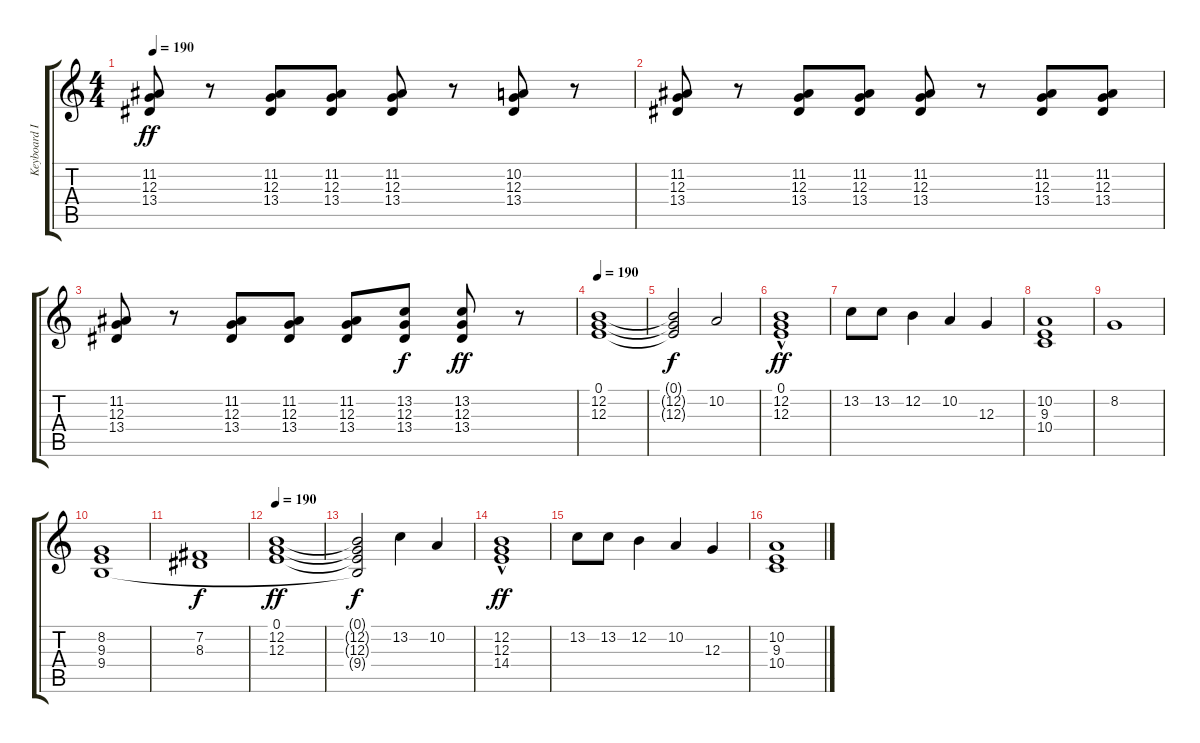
\track ("Keyboard II" "Keyboard I") {instrument acousticgrandpiano}
\staff {score tabs}
\tuning (E4 B3 G3 D3 A2 D2) {hide}
\ts (4 4)
\tempo 190
\clef g2
\ks c
(11.2 12.3 13.4).8{dy ff} r.8 (11.2 12.3 13.4).8 (11.2 12.3 13.4).8 (11.2 12.3 13.4).8 r.8 (10.2 12.3 13.4).8 r.8 |
(11.2 12.3 13.4).8{volume 13 instrument stringensemble1} r.8 (11.2 12.3 13.4).8 (11.2 12.3 13.4).8 (11.2 12.3 13.4).8 r.8 (11.2 12.3 13.4).8 (11.2 12.3 13.4).8 |
(11.2 12.3 13.4).8 r.8 (11.2 12.3 13.4).8 (11.2 12.3 13.4).8 (11.2 12.3 13.4).8 (13.2 12.3 13.4).8{dy f} (13.2 12.3 13.4).8{dy ff} r.8 |
\tempo 190
(0.1 12.2 12.3).1{volume 14 instrument stringensemble1} |
(0.1{t} 12.2{t} 12.3{t}).2{dy f} 10.2.2 |
(0.1 12.2 12.3{hac}).1{dy ff} |
13.2.8 13.2.8 12.2.4 10.2.4 12.3.4 |
(10.2 9.3 10.4).1 |
8.2.1 |
(8.2 9.3 9.4).1 |
(7.2 8.3).1{dy f} |
\tempo 190
(0.1 12.2 12.3).1{dy ff volume 14 instrument stringensemble1} |
(0.1{t} 12.2{t} 12.3{t} 9.4{t}).2{dy f} 13.2.4 10.2.4 |
(12.2 12.3{hac} 14.4).1{dy ff} |
13.2.8 13.2.8 12.2.4 10.2.4 12.3.4 |
(10.2 9.3 10.4).1
